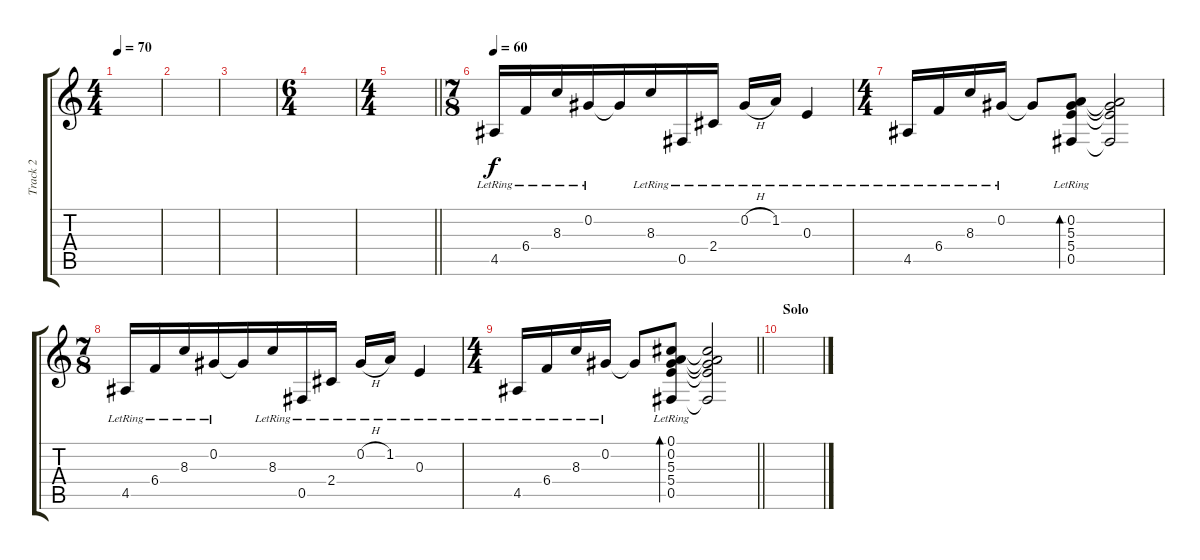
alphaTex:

\track ("Track 2" "Track 2") {instrument electricguitarclean}
\staff {score tabs}
\tuning (Db4 Ab3 E3 B2 Gb2 Db2) {hide}
\ts (4 4)
\tempo 70
\clef g2
\ks c
|
|
|
\ts (6 4)
|
\ts (4 4)
\barLineRight lightlight
|
\ts (7 8)
\section ("" "")
\tempo 60
4.5{lr}.16 6.4{lr}.16{beam merge} 8.3{lr}.16 0.2{lr}.16 0.2{t}.16 8.3{lr}.16{beam merge} 0.5{lr}.16 2.4{lr}.16 0.2{h lr}.16 1.2{lr}.16 0.3{lr}.4 |
\ts (4 4)
4.5{lr}.16 6.4{lr}.16{beam merge} 8.3{lr}.16 0.2{lr}.16 0.2{t}.8 (0.2{lr} 5.3{lr} 5.4{lr} 0.5{lr}).8{bd 240} (0.2{t} 5.3{t} 5.4{t} 0.5{t}).2 |
\ts (7 8)
4.5{lr}.16 6.4{lr}.16{beam merge} 8.3{lr}.16 0.2{lr}.16 0.2{t}.16 8.3{lr}.16{beam merge} 0.5{lr}.16 2.4{lr}.16 0.2{h lr}.16 1.2{lr}.16 0.3{lr}.4 |
\ts (4 4)
\barLineRight lightlight
4.5{lr}.16 6.4{lr}.16{beam merge} 8.3{lr}.16 0.2{lr}.16 0.2{t}.8 (0.1 0.2{lr} 5.3{lr} 5.4{lr} 0.5{lr}).8{bd 240} (0.1{t} 0.2{t} 5.3{t} 5.4{t} 0.5{t}).2 |
\section ("" "Solo")
